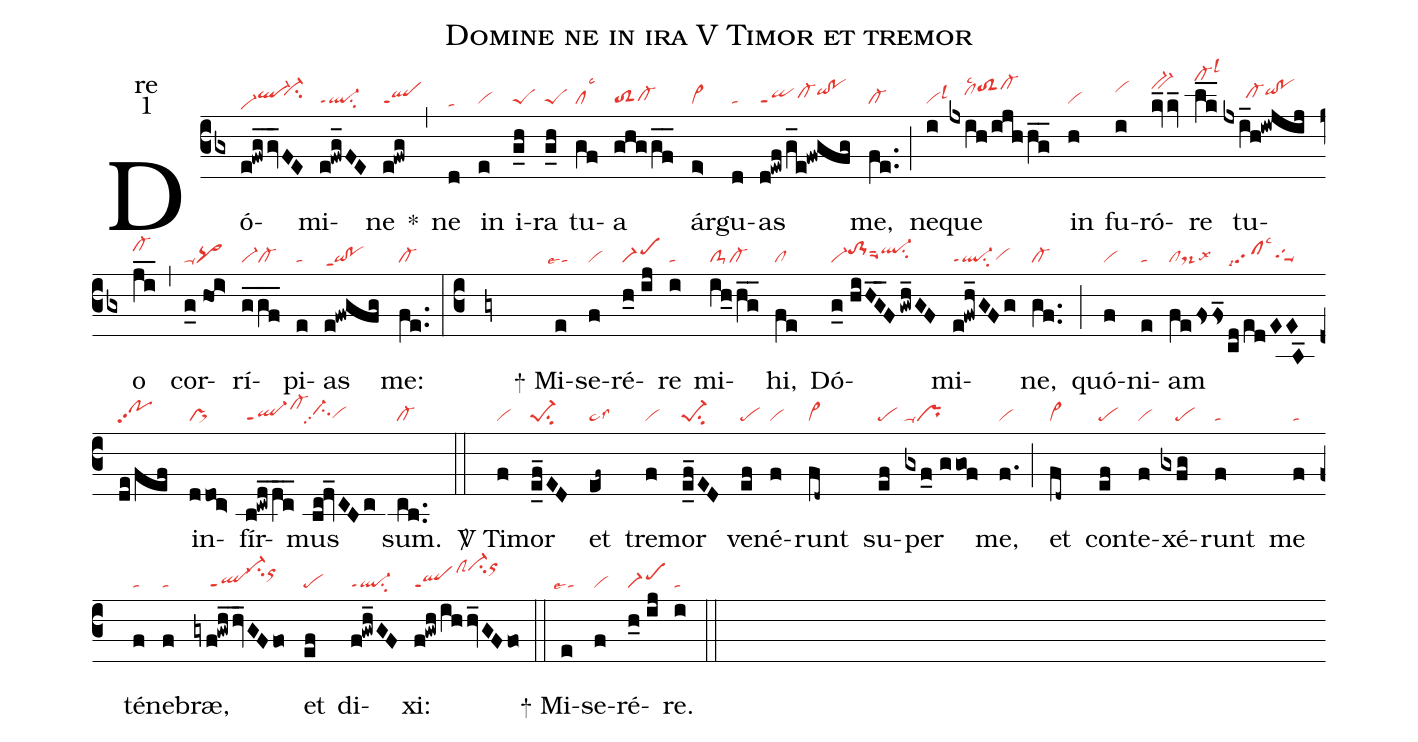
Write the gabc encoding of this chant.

name:Domine ne in ira V Timor et tremor;
office-part:re;
mode:1;
nabc-lines:1;
%%
(cb3) Dó(e!fwg_gv_FE|vi-hdql-hh``ci-hi)mi(e!fwg_FE|ql-ppt1su2)ne(e!fwg|qlppt1) <sp>*</sp>(,) ne(d|tahe) in(e|vi) i(g_h|peS)ra(g_h|peS) tu(gf|cllsc3)a(ghggf__|toS2cl-hg) ár(e>|vi>)gu(d|ta)as(d!ewf/g_e!fwgfg|qippt1cl-hhqihi!pohi) me,(fe..|cl-) (;) ne(i|vilsl3)que(jxih/ijhhg__|////clhilsc2toS2hjcl-hk) in(h|vi) fu(i|vihj)ró(kv_kv_|bv-hk)re(lk__|cl-hnlsl3) tu(jxi_h!iwjij|//////cl-hhqihi!pohi)o(ji__|cl-hj) (,) cor(g_0//hoi>|ta-pq>)rí(g_gf__|vi-cl-)pi(e|ta)as(e!fwgfg|qi!poppt1) me:(fe..|cl-) (:c3) ~(gy) <sp>+</sp> Mi(e|``talse4)se(f|vi)ré(h_0//ij|scM1)re(i|ta) mi(ih_hg__|clS-cl-)hi,(fe|cl) Dó(g_0//hiHG__F/gwh_GF|vi-to-1hisut1suu1ql-hisu2)mi(e!fwh_GFg|ql-ppt1su2vihg)ne,(gf..|cl-) (;) quó(f|vi)ni(e|ta)am(fefsfs_|clds-lsx3|cd/edEEB_|clpp2lsi7lsc3tgS-|/de/fef|pohipp2) in(ddoc>|pr>)fír(b!cwd_dc__|ql-ppt1cl-hj)mus(bc!dv_CBc|ci-hhpp2vihg) sum.(cb..|cl-) (::)

<sp>V/</sp> Ti(f|vi)mor(e_f_ED|pe-1su2) et(ef~|ta>lss3) tre(f|vi)mor(e_f_ED|pe-1su2) ve(ef|pe)né(f|vi)runt(fd~|vi>) su(ef|pe)per(gxf_0//ggof|ta-pr) me,(f.|vi) (;) et(fd~|vi>) con(ef|pe)te(f|vi)xé(gxfg|////pe)runt(f|ta) me(f|ta) té(f|ta)ne(f|ta)bræ,(gyf!gwh_hv_GFfo|////ql-ppt1``ci-hkorhj) et(ef|pe) di(f!gwh_GF|ql-ppt1su2)xi:(f!gwh/ihhv_GFfo|qlppt1clShkci-hlorhl) (::)
<sp>+</sp> Mi(e|``talse4)se(f|vi)ré(h_0//ij|scM1)re.(i|ta) (::)
